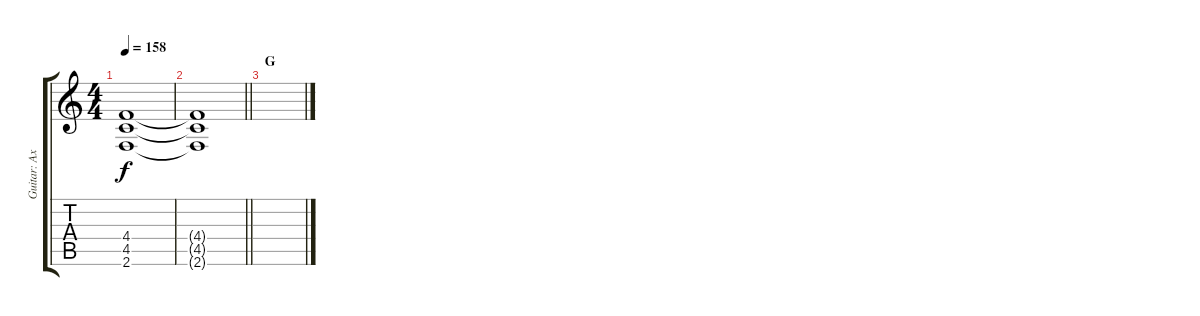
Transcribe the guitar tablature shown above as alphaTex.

\track ("Guitar: Axel" "Guitar: Ax") {instrument distortionguitar}
\staff {score tabs}
\tuning (Eb4 Bb3 Gb3 Db3 Ab2 Eb2) {hide}
\ts (4 4)
\tempo 158
\clef g2
\ks c
(4.4 4.5 2.6).1{dy f} |
\barLineRight lightlight
(4.4{t} 4.5{t} 2.6{t}).1 |
\section ("" "G")
